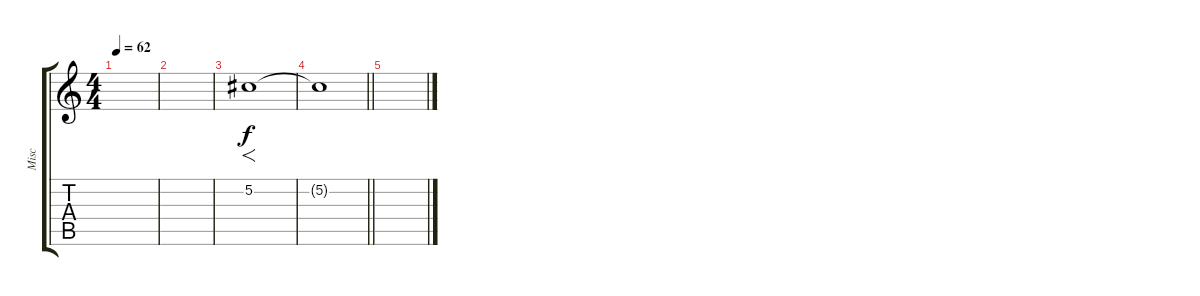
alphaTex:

\track ("Misc" "Misc") {instrument guitarharmonics}
\staff {score tabs}
\tuning (Db4 Ab3 E3 B2 Gb2 B1) {hide}
\ts (4 4)
\tempo 62
\clef g2
\ks c
|
|
5.2.1{f} |
\barLineRight lightlight
5.2{t}.1 |
\section ("" "")
